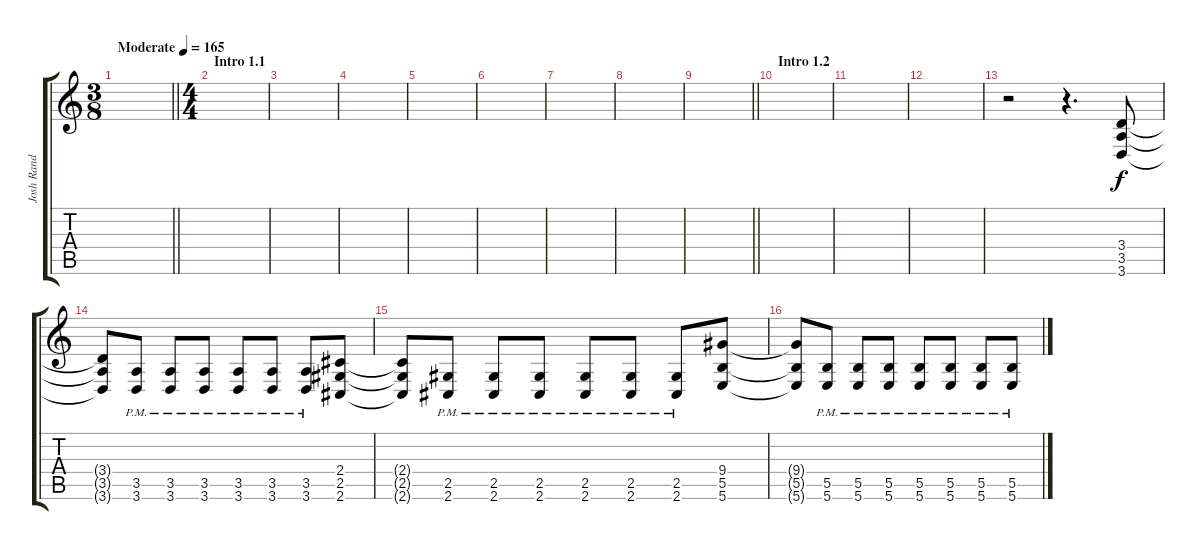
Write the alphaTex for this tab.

\track ("Josh Rand" "Josh Rand") {instrument acousticguitarsteel}
\staff {score tabs}
\tuning (Db4 Ab3 E3 B2 Gb2 B1) {hide}
\ts (3 8)
\tempo (165 "Moderate")
\clef g2
\barLineRight lightlight
\ks c
|
\ts (4 4)
\section ("" "Intro 1.1")
|
|
|
|
|
|
|
\barLineRight lightlight
|
\section ("" "Intro 1.2")
|
|
|
r.2 r.4{d} (3.4 3.5 3.6).8{volume 13 instrument distortionguitar} |
(3.4{t} 3.5{t} 3.6{t}).8 (3.5{pm} 3.6{pm}).8 (3.5{pm} 3.6{pm}).8 (3.5{pm} 3.6{pm}).8 (3.5{pm} 3.6{pm}).8 (3.5{pm} 3.6{pm}).8 (3.5{pm} 3.6{pm}).8 (2.4 2.5 2.6).8 |
(2.4{t} 2.5{t} 2.6{t}).8 (2.5{pm} 2.6{pm}).8 (2.5{pm} 2.6{pm}).8 (2.5{pm} 2.6{pm}).8 (2.5{pm} 2.6{pm}).8 (2.5{pm} 2.6{pm}).8 (2.5{pm} 2.6{pm}).8 (9.4 5.5 5.6).8 |
(9.4{t} 5.5{t} 5.6{t}).8 (5.5{pm} 5.6{pm}).8 (5.5{pm} 5.6{pm}).8 (5.5{pm} 5.6{pm}).8 (5.5{pm} 5.6{pm}).8 (5.5{pm} 5.6{pm}).8 (5.5{pm} 5.6{pm}).8 (5.5{pm} 5.6{pm}).8
